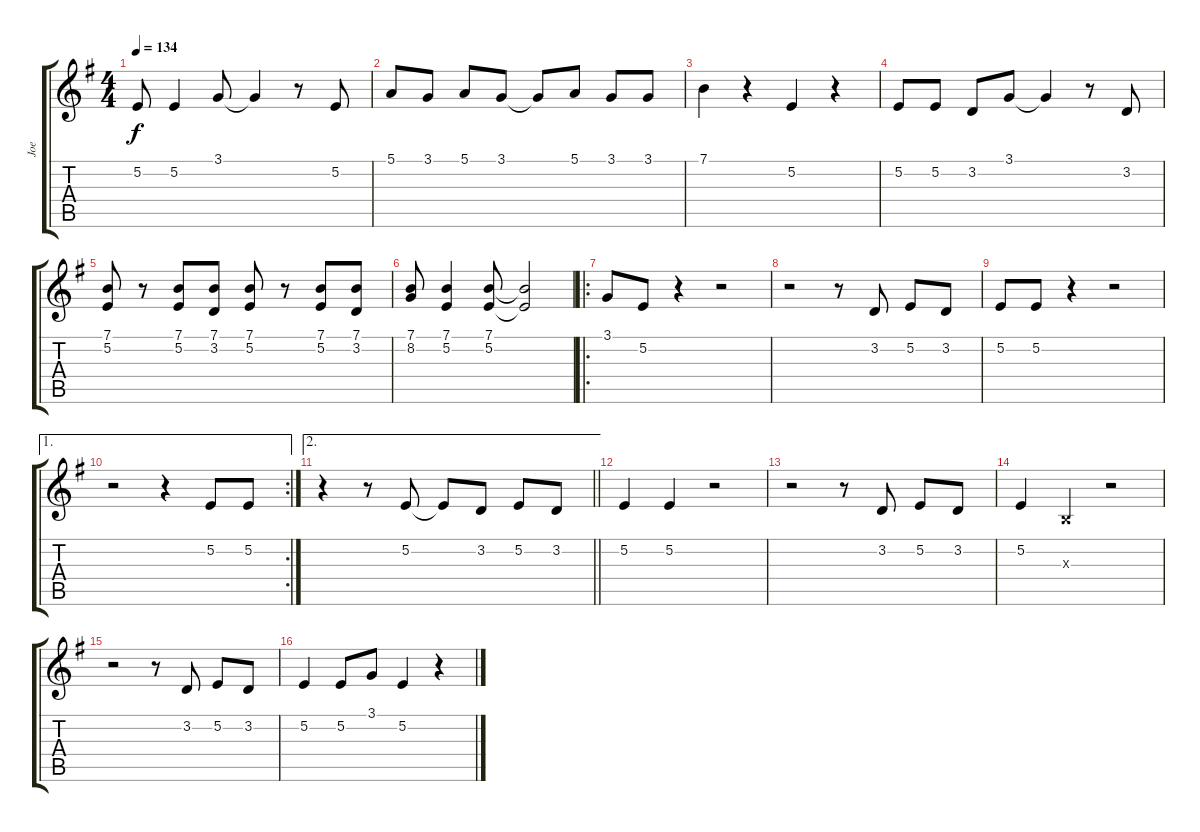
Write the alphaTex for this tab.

\track ("Joe" "Joe") {instrument lead1square}
\staff {score tabs}
\tuning (E4 B3 G3 D3 A2 E2) {hide}
\ts (4 4)
\tempo 134
\clef g2
\ks g
5.2.8{dy f} 5.2.4 3.1.8 3.1{t}.4 r.8 5.2.8 |
5.1.8 3.1.8 5.1.8 3.1.8 3.1{t}.8 5.1.8 3.1.8 3.1.8 |
7.1.4 r.4 5.2.4 r.4 |
5.2.8 5.2.8 3.2.8 3.1.8 3.1{t}.4 r.8 3.2.8 |
(7.1 5.2).8 r.8 (7.1 5.2).8 (7.1 3.2).8 (7.1 5.2).8 r.8 (7.1 5.2).8 (7.1 3.2).8 |
(7.1 8.2).8 (7.1 5.2).4 (7.1 5.2).8 (7.1{t} 5.2{t}).2 |
\ro
3.1.8 5.2.8 r.4 r.2 |
r.2 r.8 3.2.8 5.2.8 3.2.8 |
5.2.8 5.2.8 r.4 r.2 |
\ae 1
\rc 2
r.2 r.4 5.2.8 5.2.8 |
\ae 2
\barLineRight lightlight
r.4 r.8 5.2.8 5.2{t}.8 3.2.8 5.2.8 3.2.8 |
5.2.4 5.2.4 r.2 |
r.2 r.8 3.2.8 5.2.8 3.2.8 |
5.2.4 4.3{x}.4 r.2 |
r.2 r.8 3.2.8 5.2.8 3.2.8 |
5.2.4 5.2.8 3.1.8 5.2.4 r.4
